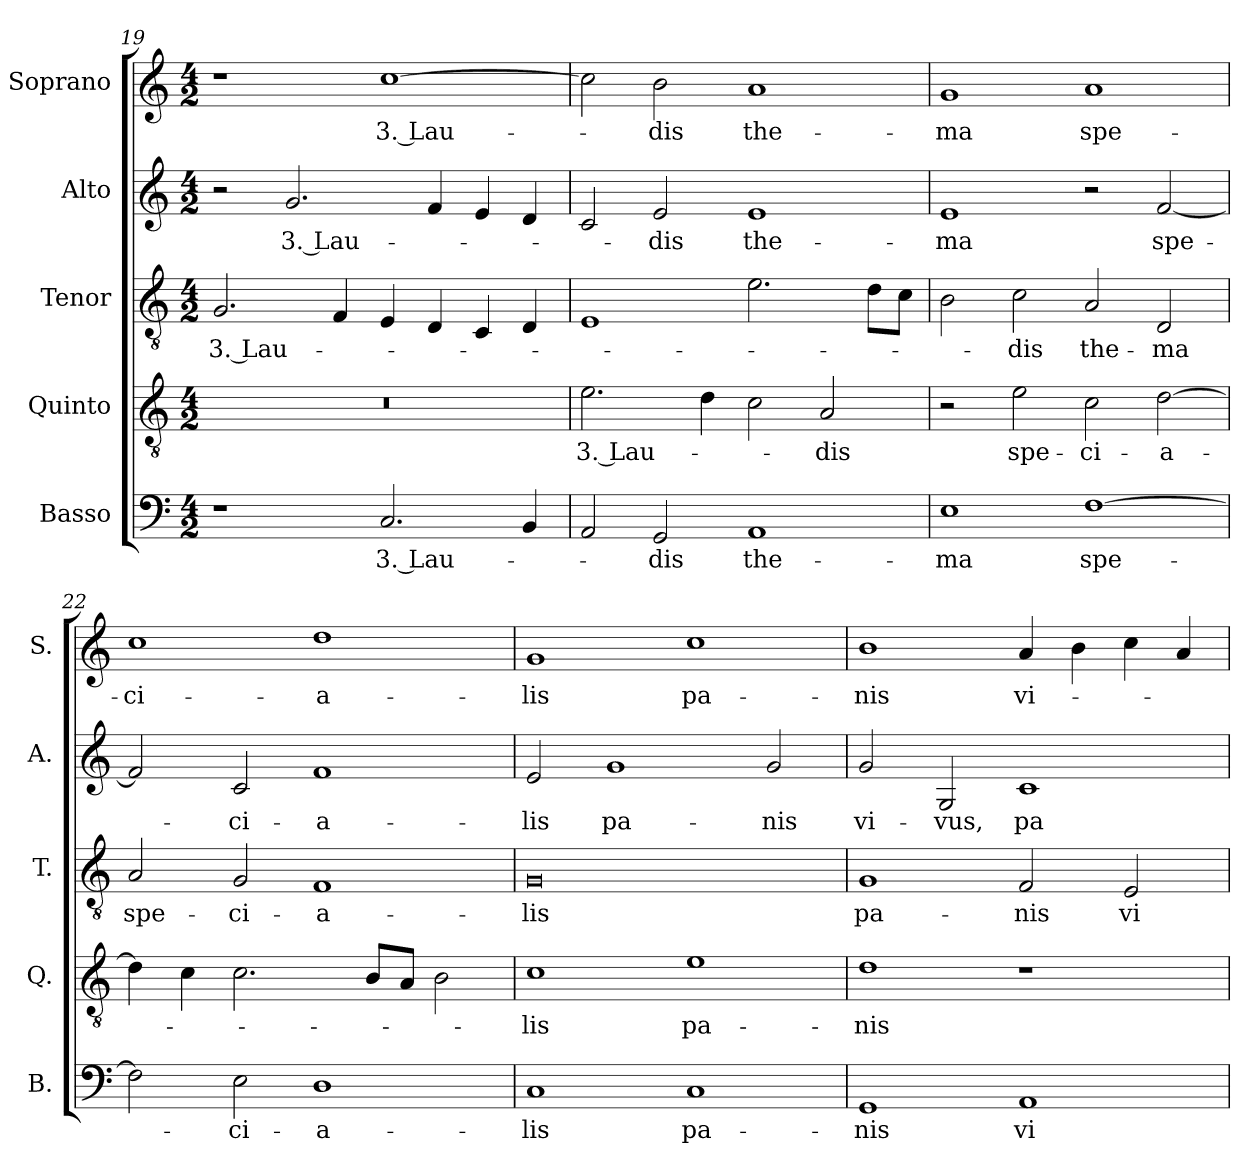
**kern	**text	**kern	**text	**kern	**text	**kern	**text	**kern	**text
*part5	*part5	*part4	*part4	*part3	*part3	*part2	*part2	*part1	*part1
*staff5	*staff5	*staff4	*staff4	*staff3	*staff3	*staff2	*staff2	*staff1	*staff1
*I"Basso	*	*I"Quinto	*	*I"Tenor	*	*I"Alto	*	*I"Soprano	*
*I'B.	*	*I'Q.	*	*I'T.	*	*I'A.	*	*I'S.	*
!!LO:LB:g=z
*clefF4	*	*clefGv2	*	*clefGv2	*	*clefG2	*	*clefG2	*
*	*	*ITrd7c12	*	*ITrd7c12	*	*	*	*	*
*k[]	*	*k[]	*	*k[]	*	*k[]	*	*k[]	*
*C:	*	*C:	*	*C:	*	*C:	*	*C:	*
*M4/2	*	*M4/2	*	*M4/2	*	*M4/2	*	*M4/2	*
=19	=19	=19	=19	=19	=19	=19	=19	=19	=19
!	!	!LO:N:vis=1	!	!	!	!	!	!	!
!	!	!	!	!	!LO:LY:b:color=#000000	!	!	!	!
1r	.	0r	.	2.GGi/	3. Lau-	2r	.	1r	.
!	!	!	!	!	!	!	!LO:LY:b:color=#000000	!	!
.	.	.	.	.	.	2.gi/	3. Lau-	.	.
.	.	.	.	4FFi/	.	.	.	.	.
!	!LO:LY:b:color=#000000	!	!	!	!	!	!	!	!
!	!	!	!	!	!	!	!	!	!LO:LY:b:color=#000000
2.Ci/	3. Lau-	.	.	4EEi/	.	.	.	[1cci	3. Lau-
.	.	.	.	4DDi/	.	4fi/	.	.	.
.	.	.	.	4CCi/	.	4ei/	.	.	.
4BBi/	.	.	.	4DDi/	.	4di/	.	.	.
=20	=20	=20	=20	=20	=20	=20	=20	=20	=20
!	!	!	!LO:LY:b:color=#000000	!	!	!	!	!	!
2AAi/	.	2.Ei\	3. Lau-	1EEi	.	2ci/	.	2cci\]	.
!	!LO:LY:b:color=#000000	!	!	!	!	!	!	!	!
!	!	!	!	!	!	!	!LO:LY:b:color=#000000	!	!
!	!	!	!	!	!	!	!	!	!LO:LY:b:color=#000000
2GGi/	-dis	.	.	.	.	2ei/	-dis	2bi\	-dis
.	.	4Di\	.	.	.	.	.	.	.
!	!LO:LY:b:color=#000000	!	!	!	!	!	!	!	!
!	!	!	!	!	!	!	!LO:LY:b:color=#000000	!	!
!	!	!	!	!	!	!	!	!	!LO:LY:b:color=#000000
1AAi	the-	2Ci\	.	2.Ei\	.	1ei	the-	1ai	the-
!	!	!	!LO:LY:b:color=#000000	!	!	!	!	!	!
.	.	2AAi/	-dis	.	.	.	.	.	.
.	.	.	.	8Di\L	.	.	.	.	.
.	.	.	.	8Ci\J	.	.	.	.	.
=21	=21	=21	=21	=21	=21	=21	=21	=21	=21
!	!LO:LY:b:color=#000000	!	!	!	!	!	!	!	!
!	!	!	!	!	!	!	!LO:LY:b:color=#000000	!	!
!	!	!	!	!	!	!	!	!	!LO:LY:b:color=#000000
1Ei	-ma	2r	.	2BBi\	.	1ei	-ma	1gi	-ma
!	!	!	!LO:LY:b:color=#000000	!	!	!	!	!	!
!	!	!	!	!	!LO:LY:b:color=#000000	!	!	!	!
.	.	2Ei\	spe-	2Ci\	-dis	.	.	.	.
!	!LO:LY:b:color=#000000	!	!	!	!	!	!	!	!
!	!	!	!LO:LY:b:color=#000000	!	!	!	!	!	!
!	!	!	!	!	!LO:LY:b:color=#000000	!	!	!	!
!	!	!	!	!	!	!	!	!	!LO:LY:b:color=#000000
[1Fi	spe-	2Ci\	-ci-	2AAi/	the-	2r	.	1ai	spe-
!	!	!	!LO:LY:b:color=#000000	!	!	!	!	!	!
!	!	!	!	!	!LO:LY:b:color=#000000	!	!	!	!
!	!	!	!	!	!	!	!LO:LY:b:color=#000000	!	!
.	.	[2Di\	-a-	2DDi/	-ma	[2fi/	spe-	.	.
=22	=22	=22	=22	=22	=22	=22	=22	=22	=22
!	!	!	!	!	!LO:LY:b:color=#000000	!	!	!	!
!	!	!	!	!	!	!	!	!	!LO:LY:b:color=#000000
2Fi\]	.	4Di\]	.	2AAi/	spe-	2fi/]	.	1cci	-ci-
.	.	4Ci\	.	.	.	.	.	.	.
!	!LO:LY:b:color=#000000	!	!	!	!	!	!	!	!
!	!	!	!	!	!LO:LY:b:color=#000000	!	!	!	!
!	!	!	!	!	!	!	!LO:LY:b:color=#000000	!	!
2Ei\	-ci-	2.Ci\	.	2GGi/	-ci-	2ci/	-ci-	.	.
!	!LO:LY:b:color=#000000	!	!	!	!	!	!	!	!
!	!	!	!	!	!LO:LY:b:color=#000000	!	!	!	!
!	!	!	!	!	!	!	!LO:LY:b:color=#000000	!	!
!	!	!	!	!	!	!	!	!	!LO:LY:b:color=#000000
1Di	-a-	.	.	1FFi	-a-	1fi	-a-	1ddi	-a-
.	.	8BBi/L	.	.	.	.	.	.	.
.	.	8AAi/J	.	.	.	.	.	.	.
.	.	2BBi\	.	.	.	.	.	.	.
=23	=23	=23	=23	=23	=23	=23	=23	=23	=23
!	!LO:LY:b:color=#000000	!	!	!	!	!	!	!	!
!	!	!	!LO:LY:b:color=#000000	!	!	!	!	!	!
!	!	!	!	!	!LO:LY:b:color=#000000	!	!	!	!
!	!	!	!	!	!	!	!LO:LY:b:color=#000000	!	!
!	!	!	!	!	!	!	!	!	!LO:LY:b:color=#000000
1Ci	-lis	1Ci	-lis	0GGi	-lis	2ei/	-lis	1gi	-lis
!	!	!	!	!	!	!	!LO:LY:b:color=#000000	!	!
.	.	.	.	.	.	1gi	pa-	.	.
!	!LO:LY:b:color=#000000	!	!	!	!	!	!	!	!
!	!	!	!LO:LY:b:color=#000000	!	!	!	!	!	!
!	!	!	!	!	!	!	!	!	!LO:LY:b:color=#000000
1Ci	pa-	1Ei	pa-	.	.	.	.	1cci	pa-
!	!	!	!	!	!	!	!LO:LY:b:color=#000000	!	!
.	.	.	.	.	.	2gi/	-nis	.	.
!!LO:LB:g=z
=24	=24	=24	=24	=24	=24	=24	=24	=24	=24
!	!LO:LY:b:color=#000000	!	!	!	!	!	!	!	!
!	!	!	!LO:LY:b:color=#000000	!	!	!	!	!	!
!	!	!	!	!	!LO:LY:b:color=#000000	!	!	!	!
!	!	!	!	!	!	!	!LO:LY:b:color=#000000	!	!
!	!	!	!	!	!	!	!	!	!LO:LY:b:color=#000000
1GGi	-nis	1Di	-nis	1GGi	pa-	2gi/	vi-	1bi	-nis
!	!	!	!	!	!	!	!LO:LY:b:color=#000000	!	!
.	.	.	.	.	.	2Gi/	-vus,	.	.
!	!LO:LY:b:color=#000000	!	!	!	!	!	!	!	!
!	!	!	!	!	!LO:LY:b:color=#000000	!	!	!	!
!	!	!	!	!	!	!	!LO:LY:b:color=#000000	!	!
!	!	!	!	!	!	!	!	!	!LO:LY:b:color=#000000
1AAi	vi-	1r	.	2FFi/	-nis	1ci	pa-	4ai/	vi-
.	.	.	.	.	.	.	.	4bi\	.
!	!	!	!	!	!LO:LY:b:color=#000000	!	!	!	!
.	.	.	.	2EEi/	vi-	.	.	4cci\	.
.	.	.	.	.	.	.	.	4ai/	.
=	=	=	=	=	=	=	=	=	=
*-	*-	*-	*-	*-	*-	*-	*-	*-	*-
